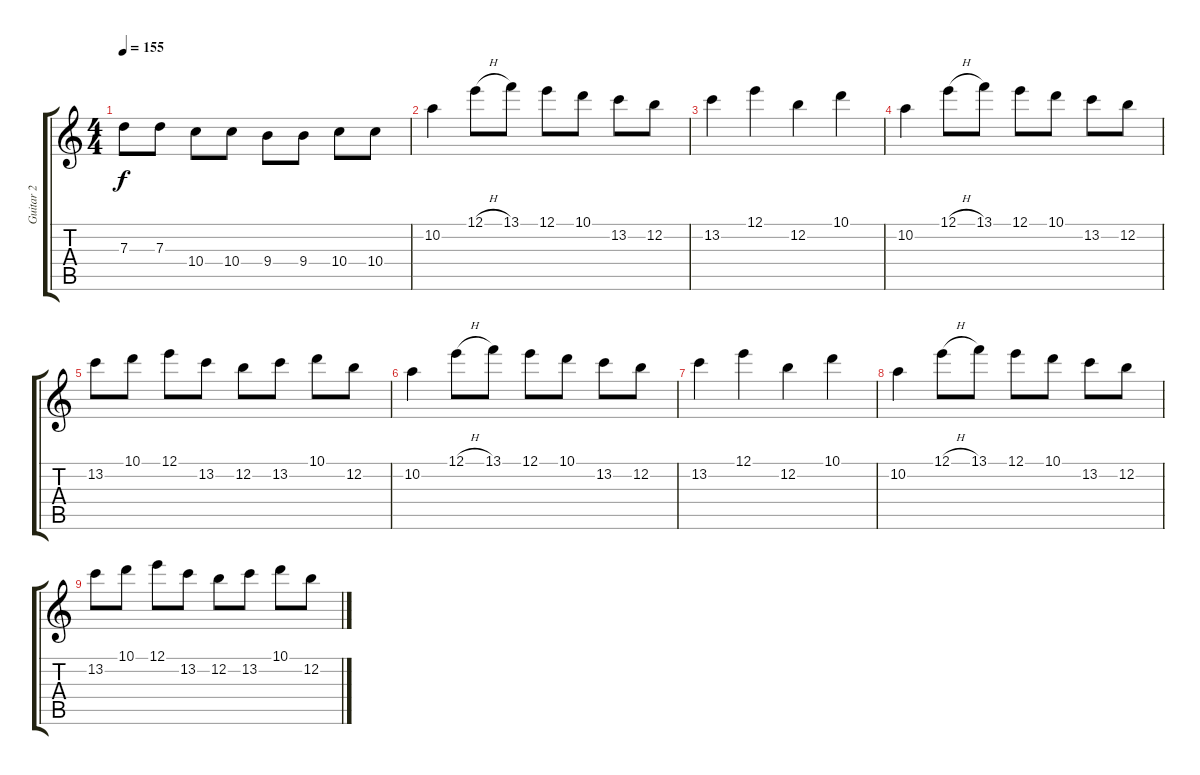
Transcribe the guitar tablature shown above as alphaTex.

\track ("Guitar 2" "Guitar 2") {instrument overdrivenguitar}
\staff {score tabs}
\tuning (E4 B3 G3 D3 A2 E2) {hide}
\ts (4 4)
\tempo 155
\clef g2
\ks c
7.3.8{dy f} 7.3.8 10.4.8 10.4.8 9.4.8 9.4.8 10.4.8 10.4.8 |
10.2.4 12.1{h}.8 13.1.8 12.1.8 10.1.8 13.2.8 12.2.8 |
13.2.4 12.1.4 12.2.4 10.1.4 |
10.2.4 12.1{h}.8 13.1.8 12.1.8 10.1.8 13.2.8 12.2.8 |
13.2.8 10.1.8 12.1.8 13.2.8 12.2.8 13.2.8 10.1.8 12.2.8 |
10.2.4 12.1{h}.8 13.1.8 12.1.8 10.1.8 13.2.8 12.2.8 |
13.2.4 12.1.4 12.2.4 10.1.4 |
10.2.4 12.1{h}.8 13.1.8 12.1.8 10.1.8 13.2.8 12.2.8 |
13.2.8 10.1.8 12.1.8 13.2.8 12.2.8 13.2.8 10.1.8 12.2.8
